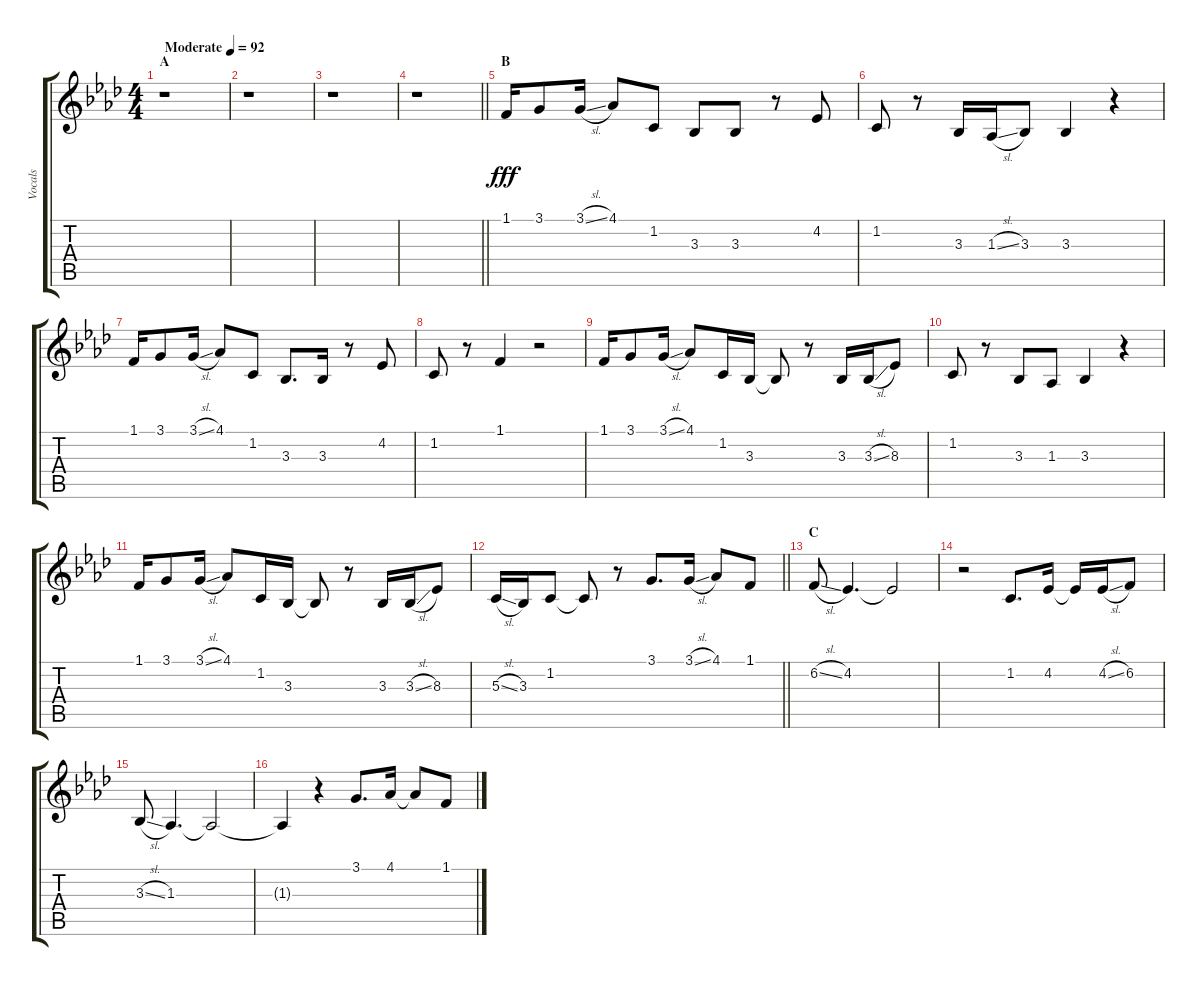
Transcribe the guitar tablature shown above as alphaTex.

\track ("Vocals" "Vocals") {instrument voiceoohs}
\staff {score tabs}
\tuning (E4 B3 G3 D3 A2 E2) {hide}
\ts (4 4)
\section ("" "A")
\tempo (92 "Moderate")
\clef g2
\ks ab
r.1{dy fff instrument voiceoohs} |
r.1 |
r.1 |
\barLineRight lightlight
r.1 |
\section ("" "B")
1.1.16 3.1.8 3.1{sl}.16 4.1.8 1.2.8 3.3.8 3.3.8 r.8 4.2.8 |
1.2.8 r.8 3.3.16 1.3{sl}.16 3.3.8 3.3.4 r.4 |
1.1.16 3.1.8 3.1{sl}.16 4.1.8 1.2.8 3.3.8{d} 3.3.16 r.8 4.2.8 |
1.2.8 r.8 1.1.4 r.2 |
1.1.16 3.1.8 3.1{sl}.16 4.1.8 1.2.16 3.3.16 3.3{t}.8 r.8 3.3.16 3.3{sl}.16 8.3.8 |
1.2.8 r.8 3.3.8 1.3.8 3.3.4 r.4 |
1.1.16 3.1.8 3.1{sl}.16 4.1.8 1.2.16 3.3.16 3.3{t}.8 r.8 3.3.16 3.3{sl}.16 8.3.8 |
\barLineRight lightlight
5.3{sl}.16 3.3.16 1.2.8 1.2{t}.8 r.8 3.1.8{d} 3.1{sl}.16 4.1.8 1.1.8 |
\section ("" "C")
6.2{sl}.8 4.2.4{d} 4.2{t}.2 |
r.2 1.2.8{d} 4.2.16 4.2{t}.16 4.2{sl}.16 6.2.8 |
3.3{sl}.8 1.3.4{d} 1.3{t}.2 |
1.3{t}.4 r.4 3.1.8{d} 4.1.16 4.1{t}.8 1.1.8
